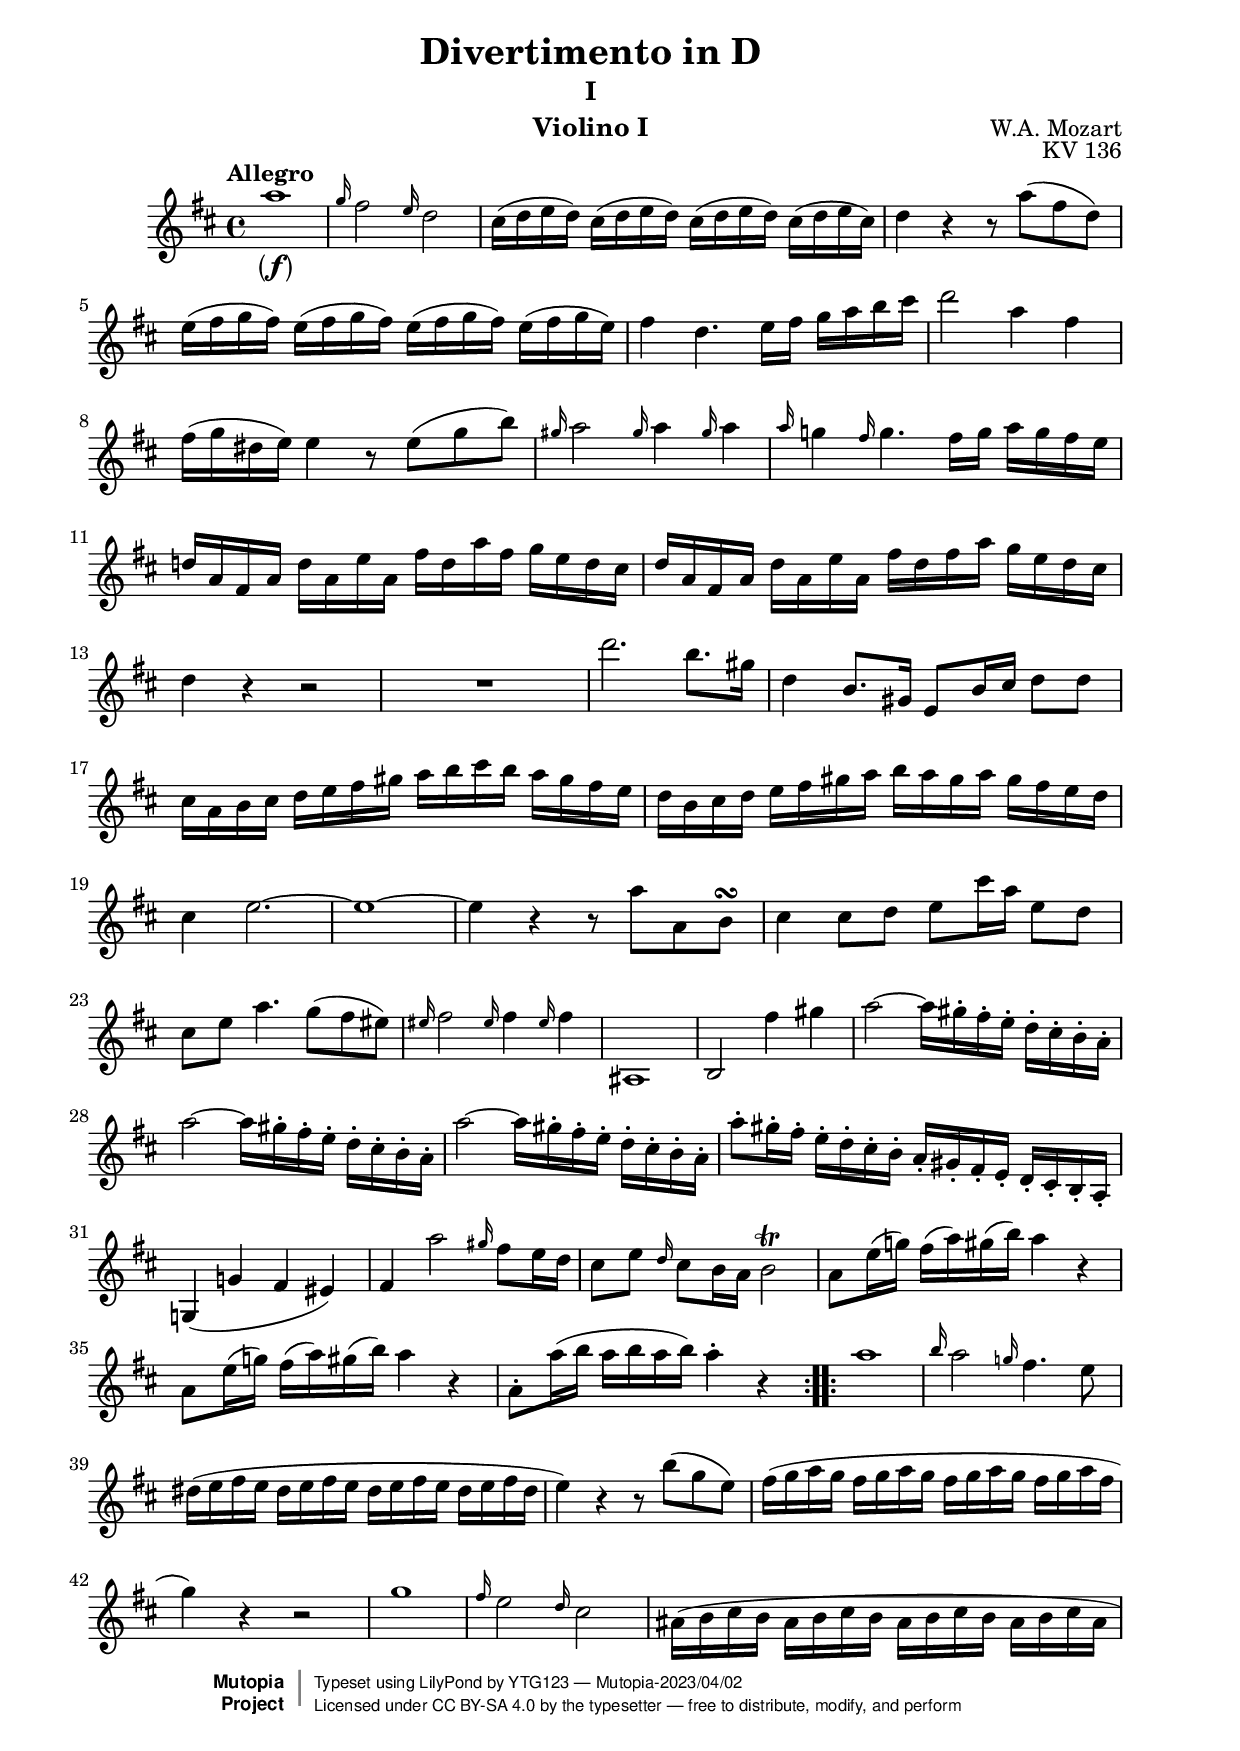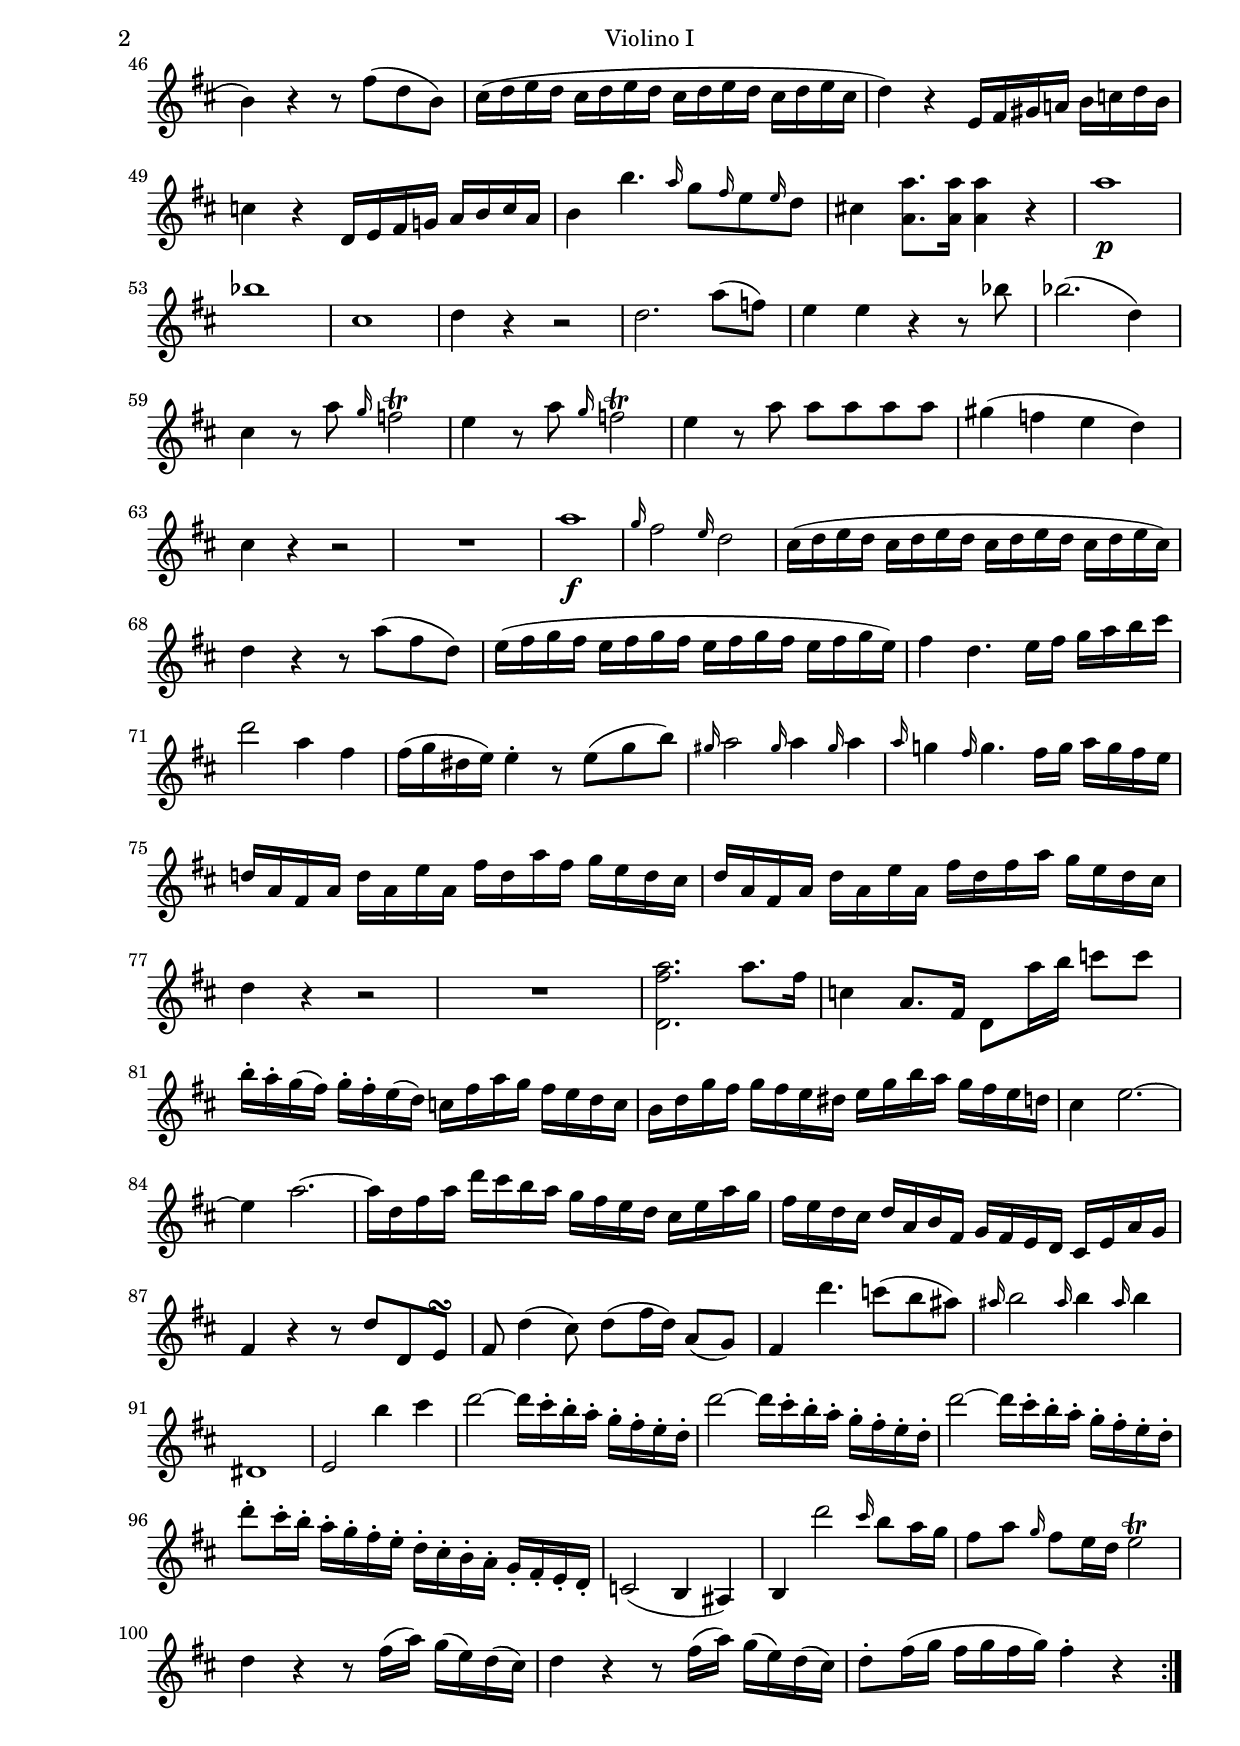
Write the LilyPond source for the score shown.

\version "2.24.1"
\language nederlands

\version "2.24.1"

\include "./definitions.ily"
\include "./header.ily"
\include "./paper.ily"
\version "2.24.1"

\book {
  #(whenscore (set-global-staff-size 14))
}


\version "2.24.1"
\language nederlands

\include "./common.ily"

violinI = \relative d'' {
  \common
  \clef treble
  \repeat volta 2 {
	\once \override Staff.Parentheses.font-size = 2
	a'1\parenthesize \f |
	\grace g16 fis2 \grace e16 d2 |
	\repeat unfold 3 { cis16( d e d) } cis( d e cis) |
	d4 r r8 a'( fis d) |
	\repeat unfold 3 { e16(fis g fis) } e( fis g e) |
	fis4 d4. e16 fis g a b cis |
	d2 a4 fis |
	fis16( g dis e) e4 r8 e( g b) |
	\grace gis16 a2 \grace gis16 a4 \grace gis16 a4 |
	\grace a16 g4 \grace fis16 g4. fis16 g a g fis e |
	d! a fis a d a e' a, fis' d a' fis g e d cis |
	d a fis a d a e' a, fis' d fis a g e d cis |
	d4 r4 r2 | R1 |
	\barNumberCheck #15
	d'2. b8. gis16 |
	d4 b8. gis16 e8 b'16 cis d8 d |
	cis16 a b cis d e fis gis a b cis b a gis fis e |
	d b cis d e fis gis a b a gis a gis fis e d |
	cis4 e2.~ |
	1~ |
	4 r4 r8 a a, b\turn |
	cis4 cis8 d e cis'16 a e8 d |
	cis e a4. g8(fis eis) |
	\grace eis16 fis2 \grace eis16 fis4 \grace eis16 fis4 |
	ais,,1 |
	b2 fis''4 gis |
	\repeat unfold 3 { a2~ 16 gis-. fis-. e-. d-. cis-. b-. a-. | }
	a'8-. gis16-. fis-. e-. d-. cis-. b-. a-. gis-. fis-. e-. d-. cis-. b-. a-. |
	g!4( g' fis eis) |
	fis a'2 \grace gis16 fis8 e16 d |
	cis8 e \grace d16 cis8 b16 a b2\trill |
	\repeat unfold 2 { a8 e'16( g!) fis( a) gis( b) a4 r4 | }
	a,8-. a'16( b a b a b) a4-. r4
  } \repeat volta 2 {
	a1 |
	\grace b16 a2 \grace g!16 fis4. e8 |
	dis16( \repeat unfold 3 { e fis e dis } e fis dis |
	e4) r4 r8 b'8( g e) |
	fis16( \repeat unfold 3 { g a g fis } g a fis |
	g4) r4 r2 |
	g1 |
	\grace fis16 e2 \grace d16 cis2 |
	\stemDown ais16( \repeat unfold 3 { b cis b ais } b cis ais |
	\stemNeutral b4) r4 r8 fis'8( d b) |
	cis16( \repeat unfold 3 { d e d cis } d e cis |
	d4) r4 e,16 fis gis a! b c d b |
	c4 r4 d,16 e fis g a b c a |
	b4 b'4. \grace a16 g8 \grace fis16 e8 \grace e16 d8 |
	cis!4 <a a'>8. q16 q4 r4 |
	a'1\p | bes | cis, |
	d4 r4 r2 |
	d2. a'8( f) |
	e4 e r4 r8 bes'8 |
	2.( d,4) |
	cis \repeat unfold 2 { r8 a' \grace g16 f2\trill |
	e4 } r8 a8 a a a a |
	gis4( f e d) |
	cis r4 r2 | R1 |
	a'1\f |						% Have to copy it verbatim, because
								% the slurs are different
	\grace g16 fis2 \grace e16 d2 |
	cis16( \repeat unfold 3 { d e d cis } d e cis) |
	d4 r r8 a'( fis d) |
	e16( \repeat unfold 3 { fis g fis e } fis g e) |
	fis4 d4. e16 fis g a b cis |
	d2 a4 fis |
	fis16( g dis e) e4-. r8 e( g b) |
	\grace gis16 a2 \grace gis16 a4 \grace gis16 a4 |
	\grace a16 g4 \grace fis16 g4. fis16 g a g fis e |
	d! a fis a d a e' a, fis' d a' fis g e d cis |
	d a fis a d a e' a, fis' d fis a g e d cis |
	d4 r4 r2 | R1 |
	\barNumberCheck #79
	<d, fis' a>2. a''8. fis16 |
	c4 a8. fis16 d8 a''16 b c8 c |
	b16-. a-. g( fis) g-. fis-. e( d) c fis a g fis e d c |
	b d g fis g fis e dis e g b a g fis e d |
	cis4 e2.~ |
	4 a2.~ |
	16 d, fis a d cis b a g fis e d cis e a g |
	fis e d cis d a b fis g fis e d cis e a g |
	fis4 r4 r8 d'8 d, e\turn |
	fis d'4( cis8) d( fis16 d) a8( g) |
	fis4 d''4. c8( b ais) |
	\grace ais16 b2 \grace ais16 b4 \grace ais16 b4 |
	dis,,1 |
	e2 b''4 cis |
	\repeat unfold 3 { d2~ 16 cis-. b-. a-. g-. fis-. e-. d-. | }
	d'8-. cis16-. b-. a-. g-. fis-. e-. d-. cis-. b-. a-. g-. fis-. e-. d-. |
	c2( b4 ais) |
	b4 d''2 \grace cis16 b8 a16 g |
	fis8 a \grace g16 fis8 e16 d e2\trill |
	\repeat unfold 2 { d4 r4 r8 fis16( a) g( e) d( cis) | }
	d8-. fis16( g fis g fis g) fis4-. r4 |
  }
}


\header {
  instrument = "Violino I"
}

\score {
  \new Staff = "violin1" {
	\accidentalStyle modern
	\new Voice \violinI
  }
  \layout {}
}
